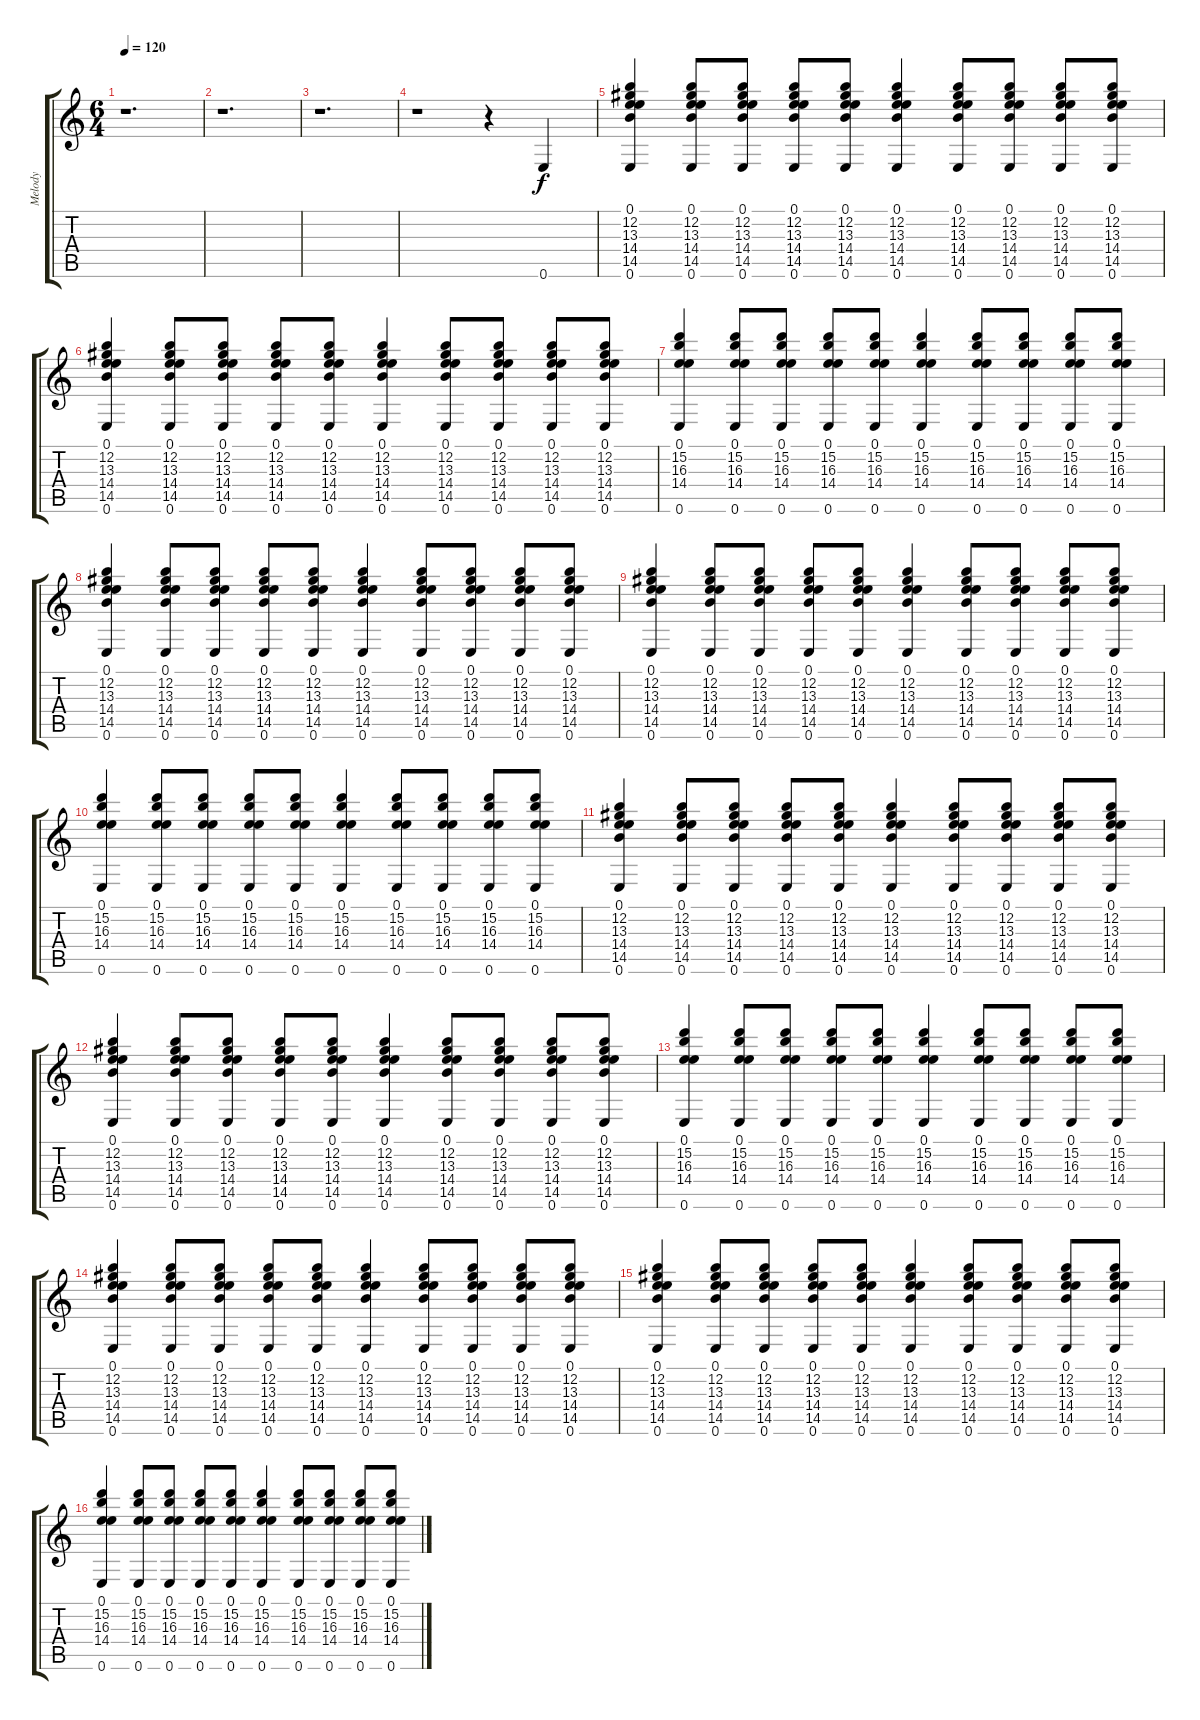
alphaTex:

\track ("Melody" "Melody") {instrument acousticguitarsteel}
\staff {score tabs}
\tuning (E4 B3 G3 D3 A2 E2) {hide}
\ts (6 4)
\tempo 120
\clef g2
\ks c
r.1{d dy f} |
r.1{d} |
r.1{d} |
r.1 r.4 0.6.4 |
(0.1 12.2 13.3 14.4 14.5 0.6).4 (0.1 12.2 13.3 14.4 14.5 0.6).8 (0.1 12.2 13.3 14.4 14.5 0.6).8 (0.1 12.2 13.3 14.4 14.5 0.6).8 (0.1 12.2 13.3 14.4 14.5 0.6).8 (0.1 12.2 13.3 14.4 14.5 0.6).4 (0.1 12.2 13.3 14.4 14.5 0.6).8 (0.1 12.2 13.3 14.4 14.5 0.6).8 (0.1 12.2 13.3 14.4 14.5 0.6).8 (0.1 12.2 13.3 14.4 14.5 0.6).8 |
(0.1 12.2 13.3 14.4 14.5 0.6).4 (0.1 12.2 13.3 14.4 14.5 0.6).8 (0.1 12.2 13.3 14.4 14.5 0.6).8 (0.1 12.2 13.3 14.4 14.5 0.6).8 (0.1 12.2 13.3 14.4 14.5 0.6).8 (0.1 12.2 13.3 14.4 14.5 0.6).4 (0.1 12.2 13.3 14.4 14.5 0.6).8 (0.1 12.2 13.3 14.4 14.5 0.6).8 (0.1 12.2 13.3 14.4 14.5 0.6).8 (0.1 12.2 13.3 14.4 14.5 0.6).8 |
(0.1 15.2 16.3 14.4 0.6).4 (0.1 15.2 16.3 14.4 0.6).8 (0.1 15.2 16.3 14.4 0.6).8 (0.1 15.2 16.3 14.4 0.6).8 (0.1 15.2 16.3 14.4 0.6).8 (0.1 15.2 16.3 14.4 0.6).4 (0.1 15.2 16.3 14.4 0.6).8 (0.1 15.2 16.3 14.4 0.6).8 (0.1 15.2 16.3 14.4 0.6).8 (0.1 15.2 16.3 14.4 0.6).8 |
(0.1 12.2 13.3 14.4 14.5 0.6).4 (0.1 12.2 13.3 14.4 14.5 0.6).8 (0.1 12.2 13.3 14.4 14.5 0.6).8 (0.1 12.2 13.3 14.4 14.5 0.6).8 (0.1 12.2 13.3 14.4 14.5 0.6).8 (0.1 12.2 13.3 14.4 14.5 0.6).4 (0.1 12.2 13.3 14.4 14.5 0.6).8 (0.1 12.2 13.3 14.4 14.5 0.6).8 (0.1 12.2 13.3 14.4 14.5 0.6).8 (0.1 12.2 13.3 14.4 14.5 0.6).8 |
(0.1 12.2 13.3 14.4 14.5 0.6).4 (0.1 12.2 13.3 14.4 14.5 0.6).8 (0.1 12.2 13.3 14.4 14.5 0.6).8 (0.1 12.2 13.3 14.4 14.5 0.6).8 (0.1 12.2 13.3 14.4 14.5 0.6).8 (0.1 12.2 13.3 14.4 14.5 0.6).4 (0.1 12.2 13.3 14.4 14.5 0.6).8 (0.1 12.2 13.3 14.4 14.5 0.6).8 (0.1 12.2 13.3 14.4 14.5 0.6).8 (0.1 12.2 13.3 14.4 14.5 0.6).8 |
(0.1 15.2 16.3 14.4 0.6).4 (0.1 15.2 16.3 14.4 0.6).8 (0.1 15.2 16.3 14.4 0.6).8 (0.1 15.2 16.3 14.4 0.6).8 (0.1 15.2 16.3 14.4 0.6).8 (0.1 15.2 16.3 14.4 0.6).4 (0.1 15.2 16.3 14.4 0.6).8 (0.1 15.2 16.3 14.4 0.6).8 (0.1 15.2 16.3 14.4 0.6).8 (0.1 15.2 16.3 14.4 0.6).8 |
(0.1 12.2 13.3 14.4 14.5 0.6).4 (0.1 12.2 13.3 14.4 14.5 0.6).8 (0.1 12.2 13.3 14.4 14.5 0.6).8 (0.1 12.2 13.3 14.4 14.5 0.6).8 (0.1 12.2 13.3 14.4 14.5 0.6).8 (0.1 12.2 13.3 14.4 14.5 0.6).4 (0.1 12.2 13.3 14.4 14.5 0.6).8 (0.1 12.2 13.3 14.4 14.5 0.6).8 (0.1 12.2 13.3 14.4 14.5 0.6).8 (0.1 12.2 13.3 14.4 14.5 0.6).8 |
(0.1 12.2 13.3 14.4 14.5 0.6).4 (0.1 12.2 13.3 14.4 14.5 0.6).8 (0.1 12.2 13.3 14.4 14.5 0.6).8 (0.1 12.2 13.3 14.4 14.5 0.6).8 (0.1 12.2 13.3 14.4 14.5 0.6).8 (0.1 12.2 13.3 14.4 14.5 0.6).4 (0.1 12.2 13.3 14.4 14.5 0.6).8 (0.1 12.2 13.3 14.4 14.5 0.6).8 (0.1 12.2 13.3 14.4 14.5 0.6).8 (0.1 12.2 13.3 14.4 14.5 0.6).8 |
(0.1 15.2 16.3 14.4 0.6).4 (0.1 15.2 16.3 14.4 0.6).8 (0.1 15.2 16.3 14.4 0.6).8 (0.1 15.2 16.3 14.4 0.6).8 (0.1 15.2 16.3 14.4 0.6).8 (0.1 15.2 16.3 14.4 0.6).4 (0.1 15.2 16.3 14.4 0.6).8 (0.1 15.2 16.3 14.4 0.6).8 (0.1 15.2 16.3 14.4 0.6).8 (0.1 15.2 16.3 14.4 0.6).8 |
(0.1 12.2 13.3 14.4 14.5 0.6).4 (0.1 12.2 13.3 14.4 14.5 0.6).8 (0.1 12.2 13.3 14.4 14.5 0.6).8 (0.1 12.2 13.3 14.4 14.5 0.6).8 (0.1 12.2 13.3 14.4 14.5 0.6).8 (0.1 12.2 13.3 14.4 14.5 0.6).4 (0.1 12.2 13.3 14.4 14.5 0.6).8 (0.1 12.2 13.3 14.4 14.5 0.6).8 (0.1 12.2 13.3 14.4 14.5 0.6).8 (0.1 12.2 13.3 14.4 14.5 0.6).8 |
(0.1 12.2 13.3 14.4 14.5 0.6).4 (0.1 12.2 13.3 14.4 14.5 0.6).8 (0.1 12.2 13.3 14.4 14.5 0.6).8 (0.1 12.2 13.3 14.4 14.5 0.6).8 (0.1 12.2 13.3 14.4 14.5 0.6).8 (0.1 12.2 13.3 14.4 14.5 0.6).4 (0.1 12.2 13.3 14.4 14.5 0.6).8 (0.1 12.2 13.3 14.4 14.5 0.6).8 (0.1 12.2 13.3 14.4 14.5 0.6).8 (0.1 12.2 13.3 14.4 14.5 0.6).8 |
(0.1 15.2 16.3 14.4 0.6).4 (0.1 15.2 16.3 14.4 0.6).8 (0.1 15.2 16.3 14.4 0.6).8 (0.1 15.2 16.3 14.4 0.6).8 (0.1 15.2 16.3 14.4 0.6).8 (0.1 15.2 16.3 14.4 0.6).4 (0.1 15.2 16.3 14.4 0.6).8 (0.1 15.2 16.3 14.4 0.6).8 (0.1 15.2 16.3 14.4 0.6).8 (0.1 15.2 16.3 14.4 0.6).8
